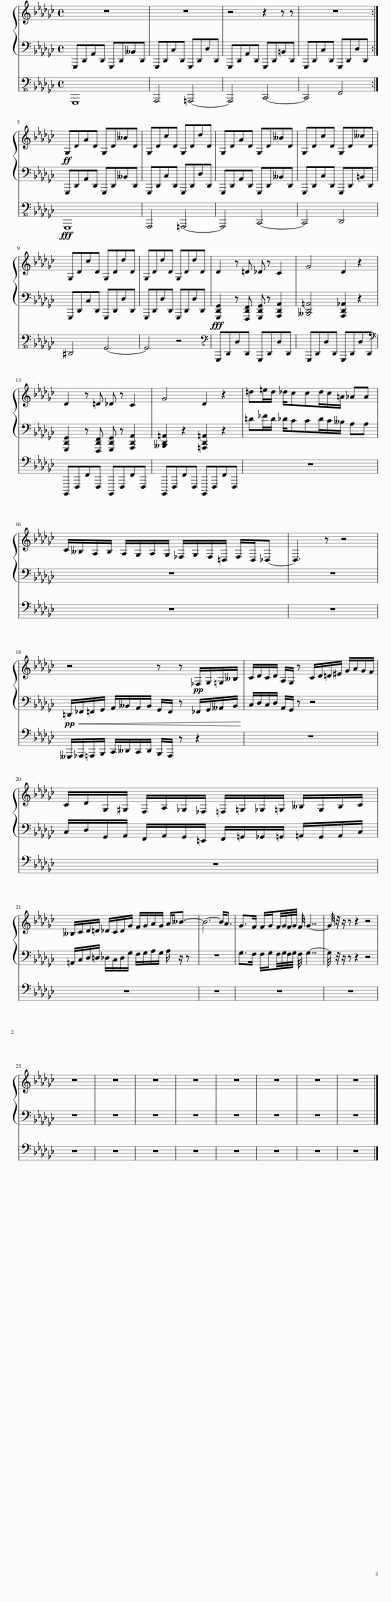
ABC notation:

X:1
%%score { 1 | 2 | 3 }
L:1/8
M:4/4
I:linebreak $
K:Gb
V:1 treble
V:2 bass
V:3 bass-15
V:1
 z8 | z8 | z4 z2 z z | z8 :|$!ff! G,DAD G,D__BD | %5
 G,DcD G,DdD | G,DAD G,D__BD | G,DcD G,D__BD |$ G,DcD G,DdD | G,DdD G,DdD | %10
 D2 z =D _D z C2 | G4 D2 z2 |$ D2 z =D _D z C2 | G4 D2 z2 | =d=e/d/ _d/ccd/c/=A/ _AA |$ %15
 C/__B,/A,/B,/ A,/G,/A,/G,/ _F,/G,/F,/=D,/ F,/D,/_D,- | D,3 z z4 |$ z4 z z!pp! _F,/G,/=G,/__B,/ | C/D/C/D/ A,/G,/ z C/D/=D/^E/ G/A/G/F/ |$ C/D/G,/^G,/ F,/A,/_G,/_F,/ =F,/=G,/_G,/=G,/ __B,/G,/B,/C/ |$ %20
 __B,/C/D/=D/ _D/C/D/G/ F/G/A/G/ A<__B- | B6- B<A | G>F F/G/F/4G/4F/4G/4 F/4 G15/4- | G/4 z/4 z/ z z2 z4 |$ z8 | %25
 z8 | z8 | z8 | z8 | z8 | %30
 z8 | z8 |] %32
V:2
 G,,,D,,A,,D,, G,,,D,,__B,,D,, | G,,,D,,C,D,, G,,,D,,D,D,, | G,,,D,,A,,D,, G,,,D,,=A,,D,, | G,,,D,,C,D,, G,,,D,,D,D,, :|$ G,,,D,,A,,D,, G,,,D,,__B,,D,, | %5
 G,,,D,,C,D,, G,,,D,,D,D,, | G,,,D,,A,,D,, G,,,D,,__B,,D,, | G,,,D,,C,D,, G,,,D,,=A,,D,, |$ G,,,D,,C,D,, G,,,D,,D,D,, | G,,,D,,D,D,, G,,,D,,D,D,, | %10
!fff! [G,,,D,,G,,]2 z [F,,,D,,F,,] [G,,,D,,G,,] z [A,,,D,,A,,]2 | [__B,,,D,,=A,,]4 [A,,,D,,_A,,]2 z2 |$ [G,,,D,,G,,]2 z [F,,,D,,F,,] [G,,,D,,G,,] z [A,,,D,,A,,]2 | [__B,,,D,,=A,,]2 z2 [=A,,,D,,=A,,]2 z2 | =D_F/D/ _D/CCD/C/__B,/ A,A, |$ %15
 z8 | z8 |$!pp! =D,,/!<(!_F,,/=F,,/G,,/ A,,/__B,,/A,,/B,,/ G,,/F,,/ z _F,,/G,,/__A,,/B,,/!<)! | C,/D,/C,/D,/ A,,/G,,/ z z4 |$ C,/D,/G,,/A,,/ F,,/A,,/G,,/=E,,/ F,,/=G,,/_G,,/=G,,/ =A,,/G,,/A,,/C,/ |$ %20
 =A,,/C,/D,/=D,/ _D,/C,/D,/G,/ F,/G,/A,/G,/ A,/ z/ z | z8 | G,>F, F,/G,/F,/4G,/4F,/4G,/4 F,/4 G,15/4- | G,/4 z/4 z/ z z2 z4 |$ z8 | %25
 z8 | z8 | z8 | z8 | z8 | %30
 z8 | z8 |] %32
V:3
 G,,,8 | A,,,4 =A,,,4- | A,,,4 C,,4- | C,,4 F,,4 :|$!fff! G,,,8 | %5
 A,,,4 =A,,,4- | A,,,4 C,,4- | C,,4 D,,4 |$ ^D,,4 G,,4- | G,,4 z4 | %10
[K:bass-8] G,,,D,,D,D,, G,,,D,,D,D,, | G,,,D,,D,D,, G,,,D,,D,D,, |$[K:] G,,,,D,,,D,,D,,, G,,,,D,,,D,,D,,, | G,,,,D,,,D,,D,,, G,,,,D,,,D,,D,,, | z8 |$ %15
 z8 | z8 |$ __E,,,/_F,,,/=F,,,/G,,,/ A,,,/__B,,,/A,,,/B,,,/ G,,,/F,,,/ z z2 | z8 |$ z8 |$ %20
 z8 | z8 | z8 | z8 |$ z8 | %25
 z8 | z8 | z8 | z8 | z8 | %30
 z8 | z8 |] %32
